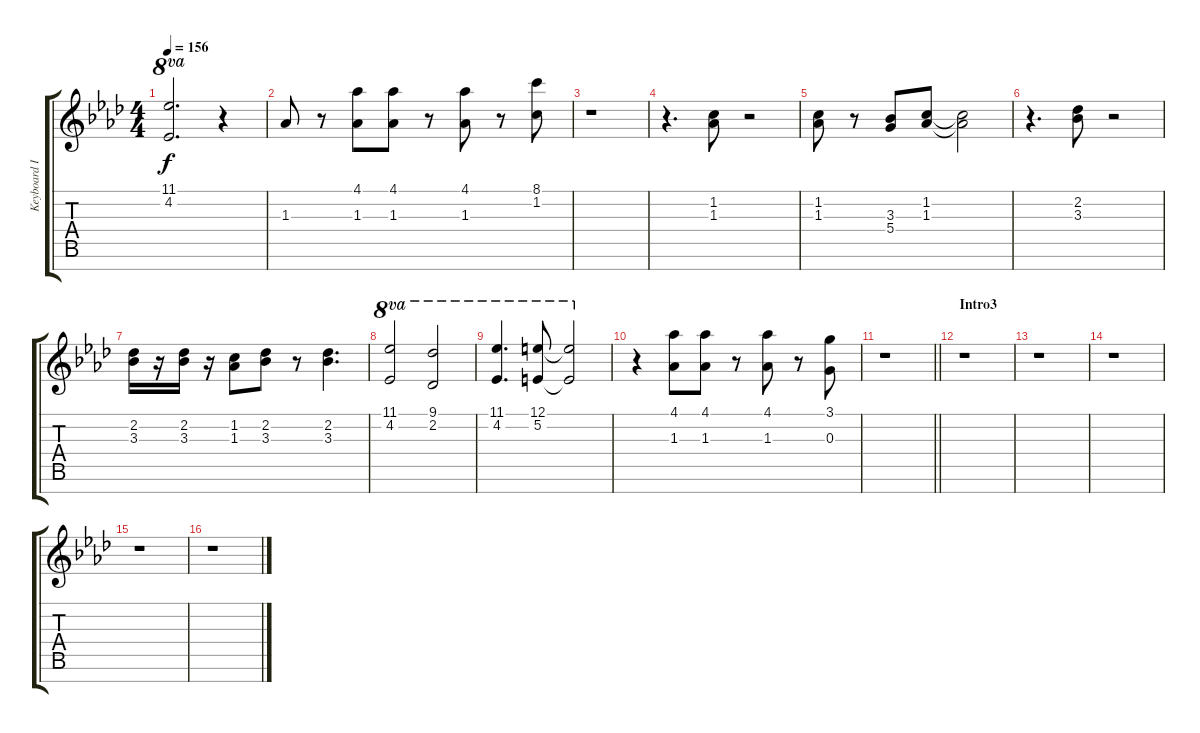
\track ("Keyboard I" "Keyboard I") {instrument synthbrass1}
\staff {score tabs}
\tuning (E5 B4 G4 D4 A3 E3 B2) {hide}
\ts (4 4)
\tempo 156
\clef g2
\ks ab
(11.1 4.2).2{d ot 8va dy f} r.4 |
1.3.8 r.8 (4.1 1.3).8 (4.1 1.3).8 r.8 (4.1 1.3).8 r.8 (8.1 1.2).8 |
r.1 |
r.4{d} (1.2 1.3).8 r.2 |
(1.2 1.3).8 r.8 (3.3 5.4).8 (1.2 1.3).8 (1.2{t} 1.3{t}).2 |
r.4{d} (2.2 3.3).8 r.2 |
(2.2 3.3).16 r.16 (2.2 3.3).16 r.16 (1.2 1.3).8 (2.2 3.3).8 r.8 (2.2 3.3).4{d} |
(11.1 4.2).2{ot 8va} (9.1 2.2).2{ot 8va} |
(11.1 4.2).4{d ot 8va} (12.1 5.2).8{ot 8va} (12.1{t} 5.2{t}).2{ot 8va} |
r.4 (4.1 1.3).8 (4.1 1.3).8 r.8 (4.1 1.3).8 r.8 (3.1 0.3).8 |
\barLineRight lightlight
r.1 |
\section ("" "Intro3")
r.1 |
r.1 |
r.1 |
r.1 |
r.1
